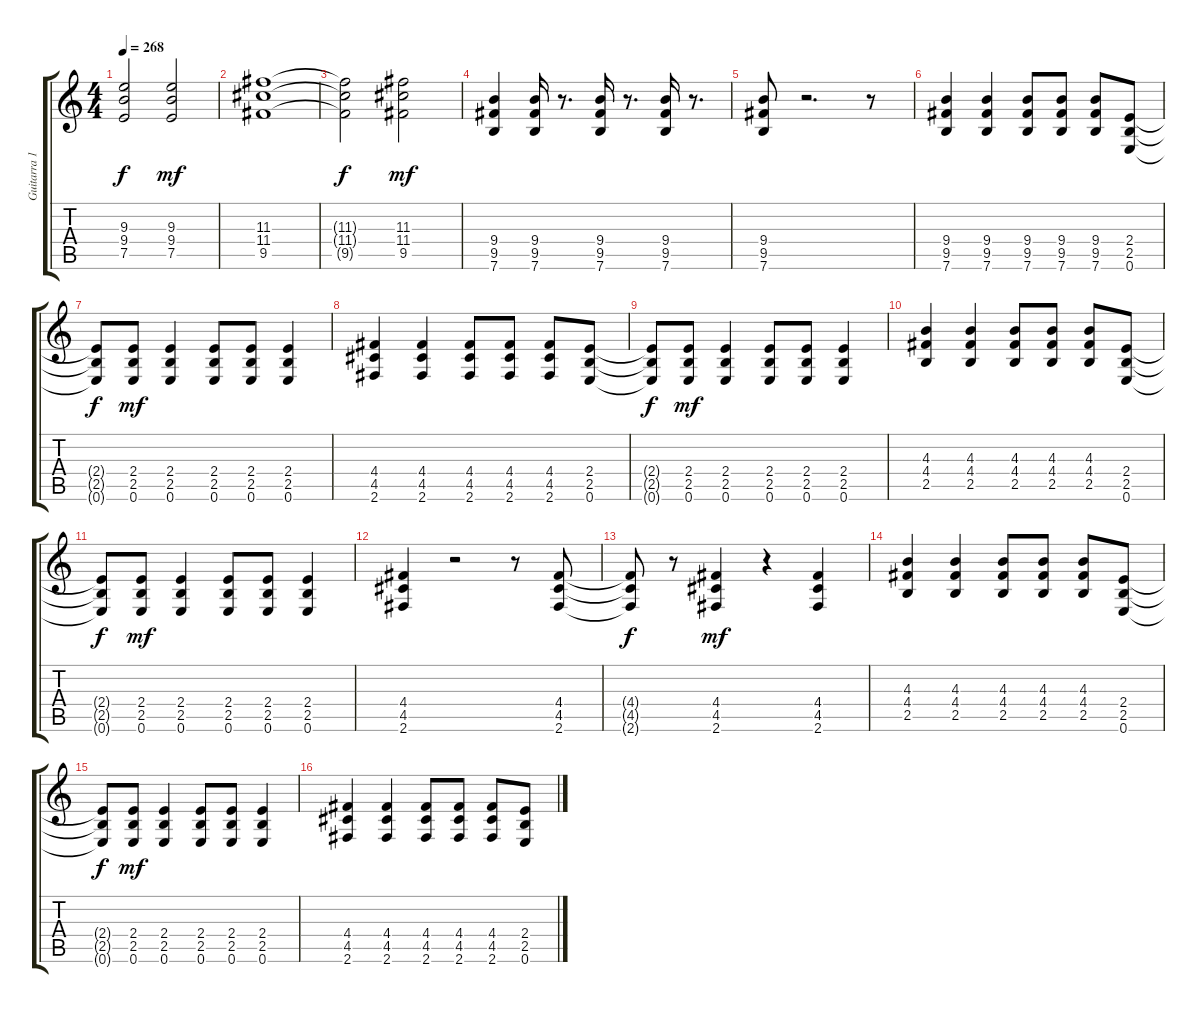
\track ("Guitarra 1" "Guitarra 1") {instrument distortionguitar}
\staff {score tabs}
\tuning (E4 B3 G3 D3 A2 E2) {hide}
\ts (4 4)
\tempo 268
\clef g2
\ks c
(9.3{t} 9.4{t} 7.5{t}).2{dy f} (9.3 9.4 7.5).2{dy mf} |
(11.3 11.4 9.5).1 |
(11.3{t} 11.4{t} 9.5{t}).2{dy f} (11.3 11.4 9.5).2{dy mf} |
(9.4 9.5 7.6).4 (9.4 9.5 7.6).16 r.8{d} (9.4 9.5 7.6).16 r.8{d} (9.4 9.5 7.6).16 r.8{d} |
(9.4 9.5 7.6).8 r.2{d} r.8 |
(9.4 9.5 7.6).4 (9.4 9.5 7.6).4 (9.4 9.5 7.6).8 (9.4 9.5 7.6).8 (9.4 9.5 7.6).8 (2.4 2.5 0.6).8 |
(2.4{t} 2.5{t} 0.6{t}).8{dy f} (2.4 2.5 0.6).8{dy mf} (2.4 2.5 0.6).4 (2.4 2.5 0.6).8 (2.4 2.5 0.6).8 (2.4 2.5 0.6).4 |
(4.4 4.5 2.6).4 (4.4 4.5 2.6).4 (4.4 4.5 2.6).8 (4.4 4.5 2.6).8 (4.4 4.5 2.6).8 (2.4 2.5 0.6).8 |
(2.4{t} 2.5{t} 0.6{t}).8{dy f} (2.4 2.5 0.6).8{dy mf} (2.4 2.5 0.6).4 (2.4 2.5 0.6).8 (2.4 2.5 0.6).8 (2.4 2.5 0.6).4 |
(4.3 4.4 2.5).4 (4.3 4.4 2.5).4 (4.3 4.4 2.5).8 (4.3 4.4 2.5).8 (4.3 4.4 2.5).8 (2.4 2.5 0.6).8 |
(2.4{t} 2.5{t} 0.6{t}).8{dy f} (2.4 2.5 0.6).8{dy mf} (2.4 2.5 0.6).4 (2.4 2.5 0.6).8 (2.4 2.5 0.6).8 (2.4 2.5 0.6).4 |
(4.4 4.5 2.6).4 r.2 r.8 (4.4 4.5 2.6).8 |
(4.4{t} 4.5{t} 2.6{t}).8{dy f} r.8 (4.4 4.5 2.6).4{dy mf} r.4 (4.4 4.5 2.6).4 |
(4.3 4.4 2.5).4 (4.3 4.4 2.5).4 (4.3 4.4 2.5).8 (4.3 4.4 2.5).8 (4.3 4.4 2.5).8 (2.4 2.5 0.6).8 |
(2.4{t} 2.5{t} 0.6{t}).8{dy f} (2.4 2.5 0.6).8{dy mf} (2.4 2.5 0.6).4 (2.4 2.5 0.6).8 (2.4 2.5 0.6).8 (2.4 2.5 0.6).4 |
(4.4 4.5 2.6).4 (4.4 4.5 2.6).4 (4.4 4.5 2.6).8 (4.4 4.5 2.6).8 (4.4 4.5 2.6).8 (2.4 2.5 0.6).8
